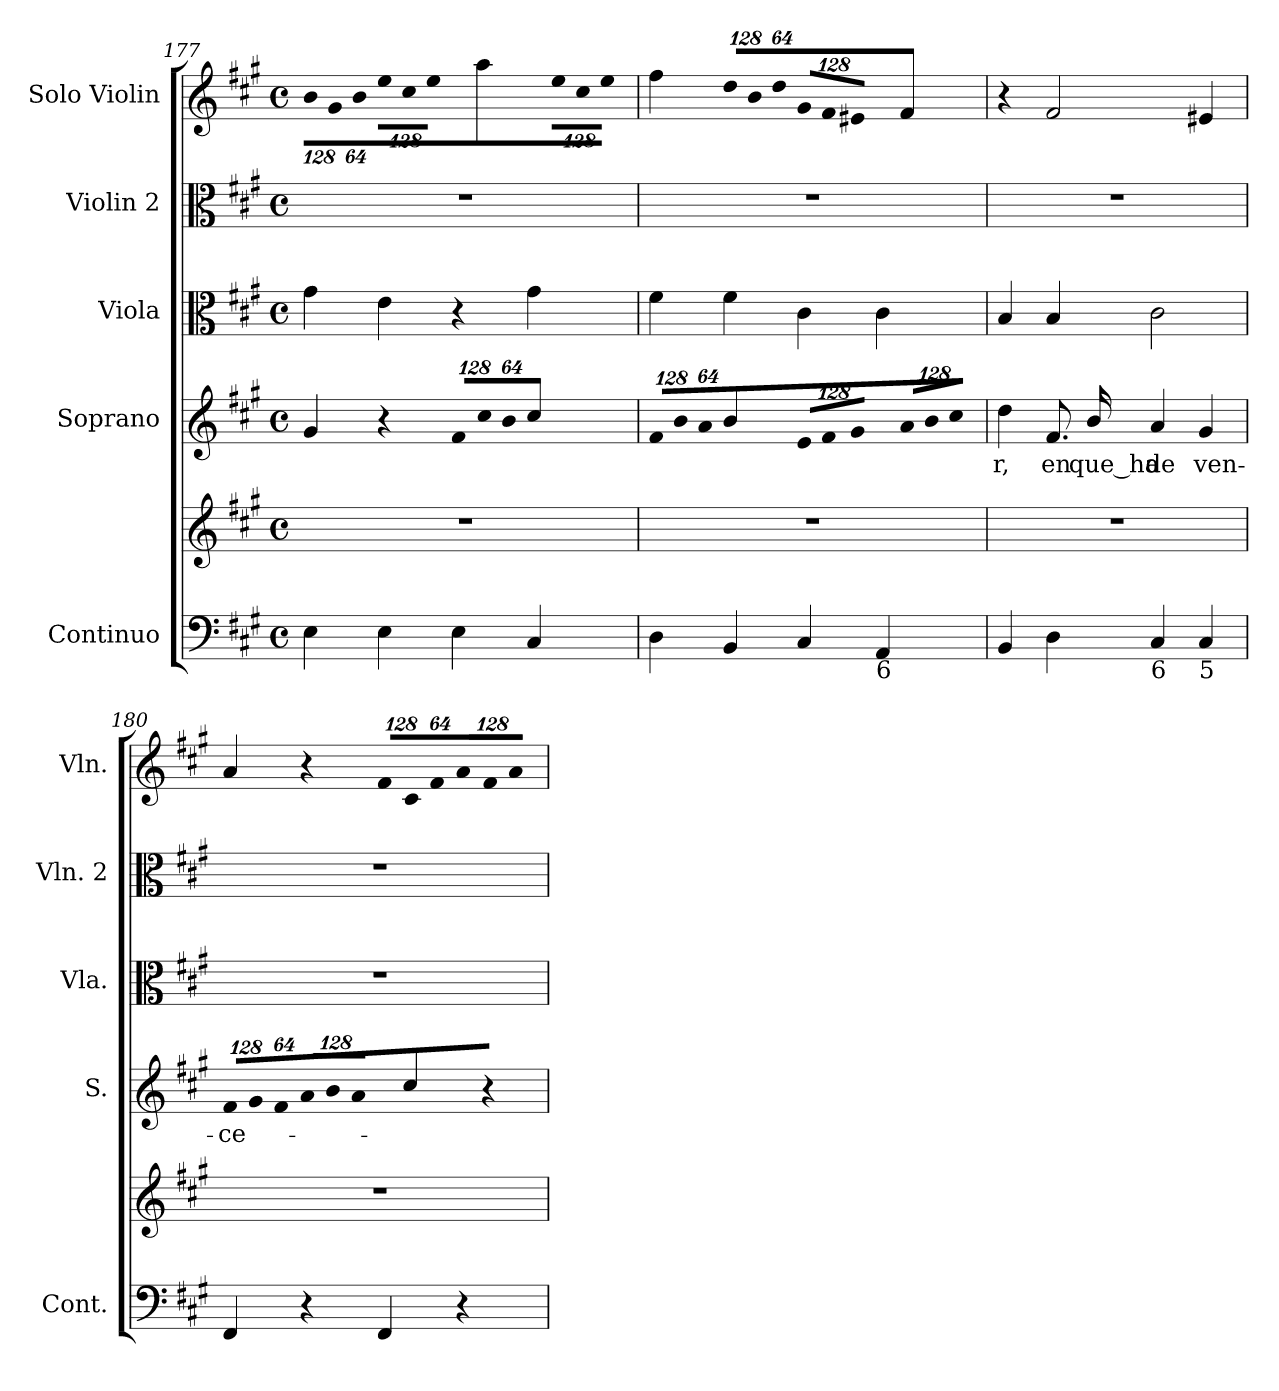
**kern	**kern	**kern	**text	**kern	**kern	**kern
*part5	*part5	*part4	*part4	*part3	*part2	*part1
*staff6	*staff5	*staff4	*staff4	*staff3	*staff2	*staff1
*I"Continuo	*	*I"Soprano	*	*I"Viola	*I"Violin 2	*I"Solo Violin
*I'Cont.	*	*I'S.	*	*I'Vla.	*I'Vln. 2	*I'Vln.
*clefF4	*clefG2	*clefG2	*	*clefC3	*clefC3	*clefG2
*k[f#c#g#]	*k[f#c#g#]	*k[f#c#g#]	*	*k[f#c#g#]	*k[f#c#g#]	*k[f#c#g#]
*A:	*A:	*A:	*	*A:	*A:	*A:
*M4/4	*M4/4	*M4/4	*	*M4/4	*M4/4	*M4/4
*met(c)	*met(c)	*met(c)	*	*met(c)	*met(c)	*met(c)
*	*	*	*	*	*	*Xbrackettup
=177	=177	=177	=177	=177	=177	=177
!	!	!	!	!	!	!LO:N:vis=8
4Ei\	1r	4g#i/	.	4g#i\	1r	1024%85bi/L
!	!	!	!	!	!	!LO:N:vis=8
.	.	.	.	.	.	1024%85g#i/
!	!	!	!	!	!	!LO:N:vis=8
.	.	.	.	.	.	512%43bi/J
!	!	!	!	!	!	!LO:N:vis=8
4Ei\	.	4r	.	4ei\	.	1024%85eei\L
!	!	!	!	!	!	!LO:N:vis=8
.	.	.	.	.	.	1024%85cc#i\
!	!	!	!	!	!	!LO:N:vis=8
.	.	.	.	.	.	512%43eei\J
*	*	*Xbrackettup	*	*	*	*
!	!	!LO:N:vis=8	!	!	!	!
4Ei\	.	1024%85f#i/L	.	4r	.	4aai\
!	!	!LO:N:vis=8	!	!	!	!
.	.	1024%85cc#i/	.	.	.	.
!	!	!LO:N:vis=8	!	!	!	!
.	.	512%43bi/J	.	.	.	.
!	!	!	!	!	!	!LO:N:vis=8
4C#i/	.	4cc#i\	.	4g#i\	.	1024%85eei\L
!	!	!	!	!	!	!LO:N:vis=8
.	.	.	.	.	.	1024%85cc#i\
!	!	!	!	!	!	!LO:N:vis=8
.	.	.	.	.	.	512%43eei\J
!!LO:LB:g=z
=178	=178	=178	=178	=178	=178	=178
!	!	!LO:N:vis=8	!	!	!	!
4Di\	1r	1024%85f#i/L	.	4f#i\	1r	4ff#i\
!	!	!LO:N:vis=8	!	!	!	!
.	.	1024%85bi/	.	.	.	.
!	!	!LO:N:vis=8	!	!	!	!
.	.	512%43ai/J	.	.	.	.
!	!	!	!	!	!	!LO:N:vis=8
4BBi/	.	4bi/	.	4f#i\	.	1024%85ddi\L
!	!	!	!	!	!	!LO:N:vis=8
.	.	.	.	.	.	1024%85bi\
!	!	!	!	!	!	!LO:N:vis=8
.	.	.	.	.	.	512%43ddi\J
!	!	!LO:N:vis=8	!	!	!	!LO:N:vis=8
4C#i/	.	1024%85ei/L	.	4c#i\	.	1024%85g#i/L
!	!	!LO:N:vis=8	!	!	!	!LO:N:vis=8
.	.	1024%85f#i/	.	.	.	1024%85f#i/
!	!	!LO:N:vis=8	!	!	!	!LO:N:vis=8
.	.	512%43g#i/J	.	.	.	512%43e#Xi/J
!LO:TX:b:t=6	!	!	!	!	!	!
!	!	!LO:N:vis=8	!	!	!	!
4AAi/	.	1024%85ai/L	.	4c#i\	.	4f#i/
!	!	!LO:N:vis=8	!	!	!	!
.	.	1024%85bi/	.	.	.	.
!	!	!LO:N:vis=8	!	!	!	!
.	.	512%43cc#i/J	.	.	.	.
=179	=179	=179	=179	=179	=179	=179
!	!	!	!LO:LY:b:color=#000000	!	!	!
4BBi/	1r	4ddi\	-r,	4Bi/	1r	4r
!	!	!	!LO:LY:b:color=#000000	!	!	!
4Di\	.	8.f#i/	en	4Bi/	.	2f#i/
!	!	!	!LO:LY:b:color=#000000	!	!	!
.	.	16bi/	que_ha	.	.	.
!LO:TX:b:t=6	!	!	!	!	!	!
!	!	!	!LO:LY:b:color=#000000	!	!	!
4C#i/	.	4ai/	de	2c#i\	.	.
!LO:TX:b:t=5	!	!	!	!	!	!
!	!	!	!LO:LY:b:color=#000000	!	!	!
4C#i/	.	4g#i/	ven-	.	.	4e#Xi/
=180	=180	=180	=180	=180	=180	=180
!	!	!LO:N:vis=8	!	!	!	!
!	!	!	!LO:LY:b:color=#000000	!	!	!
4FF#i/	1r	1024%85f#i/L	-ce-	1r	1r	4ai/
!	!	!LO:N:vis=8	!	!	!	!
.	.	1024%85g#i/	.	.	.	.
!	!	!LO:N:vis=8	!	!	!	!
.	.	512%43f#i/J	.	.	.	.
!	!	!LO:N:vis=8	!	!	!	!
4r	.	1024%85ai/L	.	.	.	4r
!	!	!LO:N:vis=8	!	!	!	!
.	.	1024%85bi/	.	.	.	.
!	!	!LO:N:vis=8	!	!	!	!
.	.	512%43ai/J	.	.	.	.
!	!	!	!	!	!	!LO:N:vis=8
4FF#i/	.	4cc#i\	.	.	.	1024%85f#i/L
!	!	!	!	!	!	!LO:N:vis=8
.	.	.	.	.	.	1024%85c#i/
!	!	!	!	!	!	!LO:N:vis=8
.	.	.	.	.	.	512%43f#i/J
!	!	!	!	!	!	!LO:N:vis=8
4r	.	4r	.	.	.	1024%85ai/L
!	!	!	!	!	!	!LO:N:vis=8
.	.	.	.	.	.	1024%85f#i/
!	!	!	!	!	!	!LO:N:vis=8
.	.	.	.	.	.	512%43ai/J
=	=	=	=	=	=	=
*-	*-	*-	*-	*-	*-	*-
